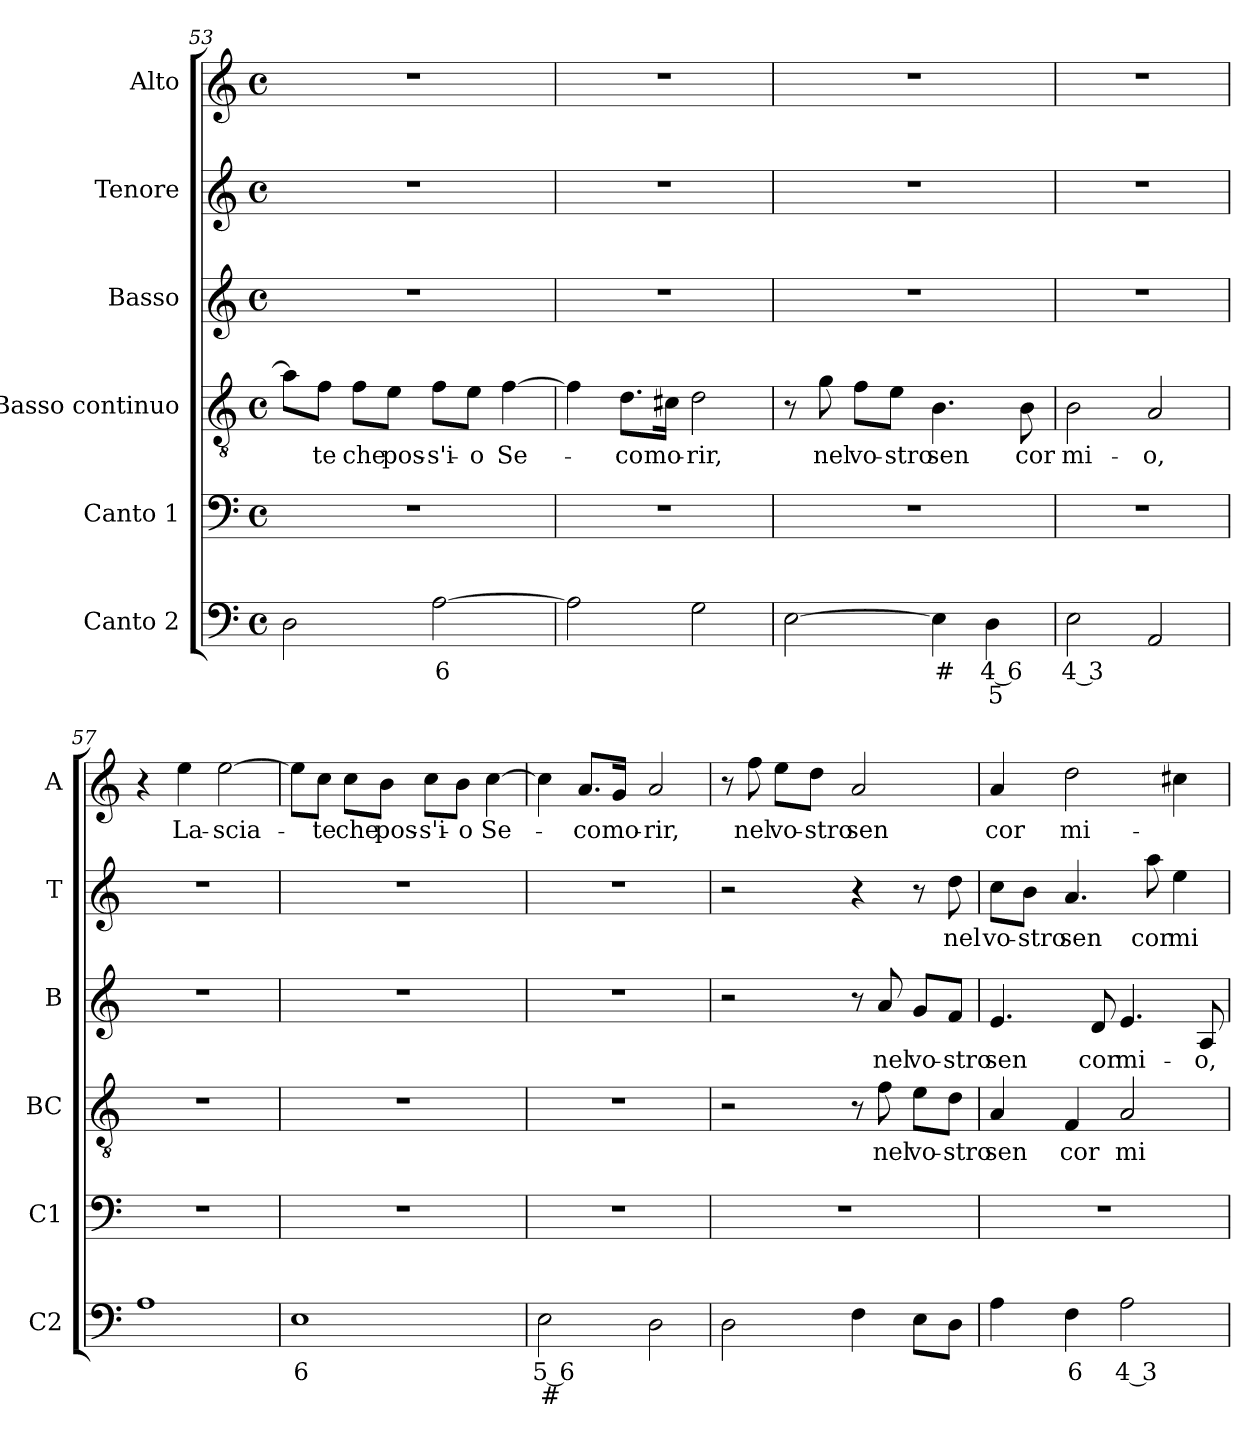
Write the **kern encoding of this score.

**kern	**text	**text	**kern	**kern	**text	**kern	**text	**kern	**text	**kern	**text
*part6	*part6	*part6	*part5	*part4	*part4	*part3	*part3	*part2	*part2	*part1	*part1
*staff6	*staff6	*staff6	*staff5	*staff4	*staff4	*staff3	*staff3	*staff2	*staff2	*staff1	*staff1
*I"Canto 2	*	*	*I"Canto 1	*I"Basso continuo	*	*I"Basso	*	*I"Tenore	*	*I"Alto	*
*I'C2	*	*	*I'C1	*I'BC	*	*I'B	*	*I'T	*	*I'A	*
!!LO:PB:g=z
*clefF4	*	*	*clefF4	*clefGv2	*	*clefG2	*	*clefG2	*	*clefG2	*
*M4/4	*	*	*M4/4	*M4/4	*	*M4/4	*	*M4/4	*	*M4/4	*
*met(c)	*	*	*met(c)	*met(c)	*	*met(c)	*	*met(c)	*	*met(c)	*
=53	=53	=53	=53	=53	=53	=53	=53	=53	=53	=53	=53
2D\	.	.	1r	8a\L]	.	1r	.	1r	.	1r	.
!	!	!	!	!	!LO:LY:b	!	!	!	!	!	!
.	.	.	.	8f\J	-te	.	.	.	.	.	.
!	!	!	!	!	!LO:LY:b	!	!	!	!	!	!
.	.	.	.	8f\L	che	.	.	.	.	.	.
!	!	!	!	!	!LO:LY:b	!	!	!	!	!	!
.	.	.	.	8e\J	pos-	.	.	.	.	.	.
!	!LO:LY:b	!	!	!	!LO:LY:b	!	!	!	!	!	!
[2A\	6	.	.	8f\L	-s'i-	.	.	.	.	.	.
!	!	!	!	!	!LO:LY:b	!	!	!	!	!	!
.	.	.	.	8e\J	-o	.	.	.	.	.	.
!	!	!	!	!	!LO:LY:b	!	!	!	!	!	!
.	.	.	.	[4f\	Se-	.	.	.	.	.	.
=54	=54	=54	=54	=54	=54	=54	=54	=54	=54	=54	=54
2A\]	.	.	1r	4f\]	.	1r	.	1r	.	1r	.
!	!	!	!	!	!LO:LY:b	!	!	!	!	!	!
.	.	.	.	8.d\L	-co	.	.	.	.	.	.
!	!	!	!	!	!LO:LY:b	!	!	!	!	!	!
.	.	.	.	16c#X\Jk	mo-	.	.	.	.	.	.
!	!	!	!	!	!LO:LY:b	!	!	!	!	!	!
2G\	.	.	.	2d\	-rir,	.	.	.	.	.	.
=55	=55	=55	=55	=55	=55	=55	=55	=55	=55	=55	=55
[2E\	.	.	1r	8r	.	1r	.	1r	.	1r	.
!	!	!	!	!	!LO:LY:b	!	!	!	!	!	!
.	.	.	.	8g\	nel	.	.	.	.	.	.
!	!	!	!	!	!LO:LY:b	!	!	!	!	!	!
.	.	.	.	8f\L	vo-	.	.	.	.	.	.
!	!	!	!	!	!LO:LY:b	!	!	!	!	!	!
.	.	.	.	8e\J	-stro	.	.	.	.	.	.
!	!LO:LY:b	!	!	!	!LO:LY:b	!	!	!	!	!	!
4E\]	#	.	.	4.B\	sen	.	.	.	.	.	.
!	!LO:LY:b	!LO:LY:b	!	!	!	!	!	!	!	!	!
4D\	4 6	5	.	.	.	.	.	.	.	.	.
!	!	!	!	!	!LO:LY:b	!	!	!	!	!	!
.	.	.	.	8B\	cor	.	.	.	.	.	.
=56	=56	=56	=56	=56	=56	=56	=56	=56	=56	=56	=56
!	!LO:LY:b	!	!	!	!LO:LY:b	!	!	!	!	!	!
2E\	4 3	.	1r	2B\	mi-	1r	.	1r	.	1r	.
!	!	!	!	!	!LO:LY:b	!	!	!	!	!	!
2AA/	.	.	.	2A/	-o,	.	.	.	.	.	.
=57	=57	=57	=57	=57	=57	=57	=57	=57	=57	=57	=57
1A	.	.	1r	1r	.	1r	.	1r	.	4r	.
!	!	!	!	!	!	!	!	!	!	!	!LO:LY:b
.	.	.	.	.	.	.	.	.	.	4ee\	La-
!	!	!	!	!	!	!	!	!	!	!	!LO:LY:b
.	.	.	.	.	.	.	.	.	.	[2ee\	-scia-
=58	=58	=58	=58	=58	=58	=58	=58	=58	=58	=58	=58
!	!LO:LY:b	!	!	!	!	!	!	!	!	!	!
1E	6	.	1r	1r	.	1r	.	1r	.	8ee\L]	.
!	!	!	!	!	!	!	!	!	!	!	!LO:LY:b
.	.	.	.	.	.	.	.	.	.	8cc\J	-te
!	!	!	!	!	!	!	!	!	!	!	!LO:LY:b
.	.	.	.	.	.	.	.	.	.	8cc\L	che
!	!	!	!	!	!	!	!	!	!	!	!LO:LY:b
.	.	.	.	.	.	.	.	.	.	8b\J	pos-
!	!	!	!	!	!	!	!	!	!	!	!LO:LY:b
.	.	.	.	.	.	.	.	.	.	8cc\L	-s'i-
!	!	!	!	!	!	!	!	!	!	!	!LO:LY:b
.	.	.	.	.	.	.	.	.	.	8b\J	-o
!	!	!	!	!	!	!	!	!	!	!	!LO:LY:b
.	.	.	.	.	.	.	.	.	.	[4cc\	Se-
!!LO:LB:g=z
=59	=59	=59	=59	=59	=59	=59	=59	=59	=59	=59	=59
!	!LO:LY:b	!LO:LY:b	!	!	!	!	!	!	!	!	!
2E\	5 6	#	1r	1r	.	1r	.	1r	.	4cc\]	.
!	!	!	!	!	!	!	!	!	!	!	!LO:LY:b
.	.	.	.	.	.	.	.	.	.	8.a/L	-co
!	!	!	!	!	!	!	!	!	!	!	!LO:LY:b
.	.	.	.	.	.	.	.	.	.	16g/Jk	mo-
!	!	!	!	!	!	!	!	!	!	!	!LO:LY:b
2D\	.	.	.	.	.	.	.	.	.	2a/	-rir,
=60	=60	=60	=60	=60	=60	=60	=60	=60	=60	=60	=60
2D\	.	.	1r	2r	.	2r	.	2r	.	8r	.
!	!	!	!	!	!	!	!	!	!	!	!LO:LY:b
.	.	.	.	.	.	.	.	.	.	8ff\	nel
!	!	!	!	!	!	!	!	!	!	!	!LO:LY:b
.	.	.	.	.	.	.	.	.	.	8ee\L	vo-
!	!	!	!	!	!	!	!	!	!	!	!LO:LY:b
.	.	.	.	.	.	.	.	.	.	8dd\J	-stro
!	!	!	!	!	!	!	!	!	!	!	!LO:LY:b
4F\	.	.	.	8r	.	8r	.	4r	.	2a/	sen
!	!	!	!	!	!LO:LY:b	!	!LO:LY:b	!	!	!	!
.	.	.	.	8f\	nel	8a/	nel	.	.	.	.
!	!	!	!	!	!LO:LY:b	!	!LO:LY:b	!	!	!	!
8EL	.	.	.	8e\L	vo-	8g/L	vo-	8r	.	.	.
!	!	!	!	!	!LO:LY:b	!	!LO:LY:b	!	!LO:LY:b	!	!
8DJ	.	.	.	8d\J	-stro	8f/J	-stro	8dd\	nel	.	.
=61	=61	=61	=61	=61	=61	=61	=61	=61	=61	=61	=61
!	!	!	!	!	!LO:LY:b	!	!LO:LY:b	!	!LO:LY:b	!	!LO:LY:b
4A\	.	.	1r	4A/	sen	4.e/	sen	8cc\L	vo-	4a/	cor
!	!	!	!	!	!	!	!	!	!LO:LY:b	!	!
.	.	.	.	.	.	.	.	8b\J	-stro	.	.
!	!LO:LY:b	!	!	!	!LO:LY:b	!	!	!	!LO:LY:b	!	!LO:LY:b
4F\	6	.	.	4F/	cor	.	.	4.a/	sen	2dd\	mi-
!	!	!	!	!	!	!	!LO:LY:b	!	!	!	!
.	.	.	.	.	.	8d/	cor	.	.	.	.
!	!LO:LY:b	!	!	!	!LO:LY:b	!	!LO:LY:b	!	!	!	!
2A\	4 3	.	.	2A/	mi-	4.e/	mi-	.	.	.	.
!	!	!	!	!	!	!	!	!	!LO:LY:b	!	!
.	.	.	.	.	.	.	.	8aa\	cor	.	.
!	!	!	!	!	!	!	!	!	!LO:LY:b	!	!
.	.	.	.	.	.	.	.	4ee\	mi-	4cc#X\	.
!	!	!	!	!	!	!	!LO:LY:b	!	!	!	!
.	.	.	.	.	.	8A/	-o,	.	.	.	.
=	=	=	=	=	=	=	=	=	=	=	=
*-	*-	*-	*-	*-	*-	*-	*-	*-	*-	*-	*-
